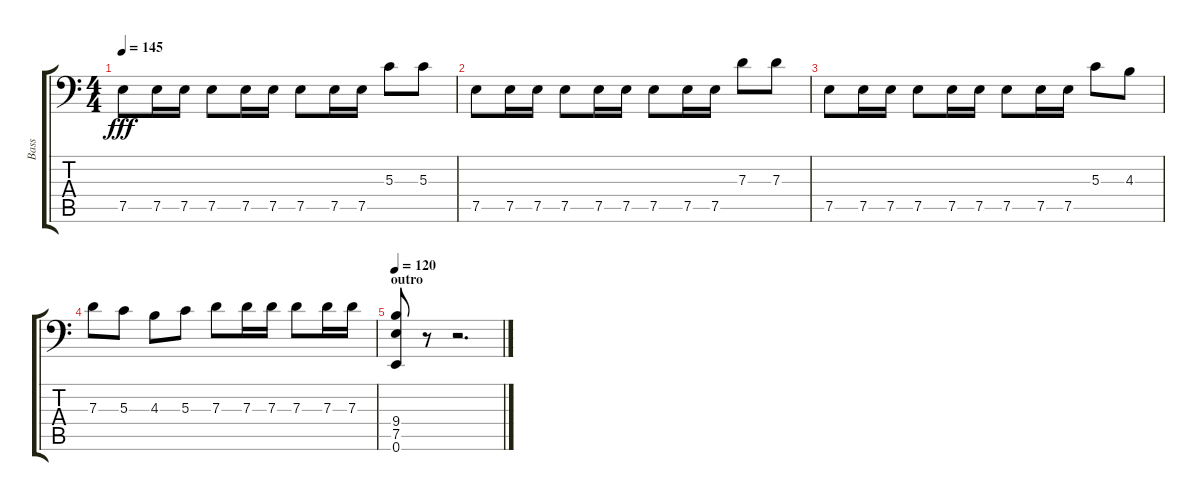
\track ("Bass" "Bass") {instrument electricbassfinger}
\staff {score tabs}
\tuning (E3 B2 G2 D2 A1 E1) {hide}
\ts (4 4)
\tempo 145
\clef f4
\ks c
7.5.8{dy fff} 7.5.16 7.5.16 7.5.8 7.5.16 7.5.16 7.5.8 7.5.16 7.5.16 5.3.8 5.3.8 |
7.5.8 7.5.16 7.5.16 7.5.8 7.5.16 7.5.16 7.5.8 7.5.16 7.5.16 7.3.8 7.3.8 |
7.5.8 7.5.16 7.5.16 7.5.8 7.5.16 7.5.16 7.5.8 7.5.16 7.5.16 5.3.8 4.3.8 |
7.3.8 5.3.8 4.3.8 5.3.8 7.3.8 7.3.16 7.3.16 7.3.8 7.3.16 7.3.16 |
\section ("" "outro")
\tempo 120
(9.4 7.5 0.6).8 r.8 r.2{d}
